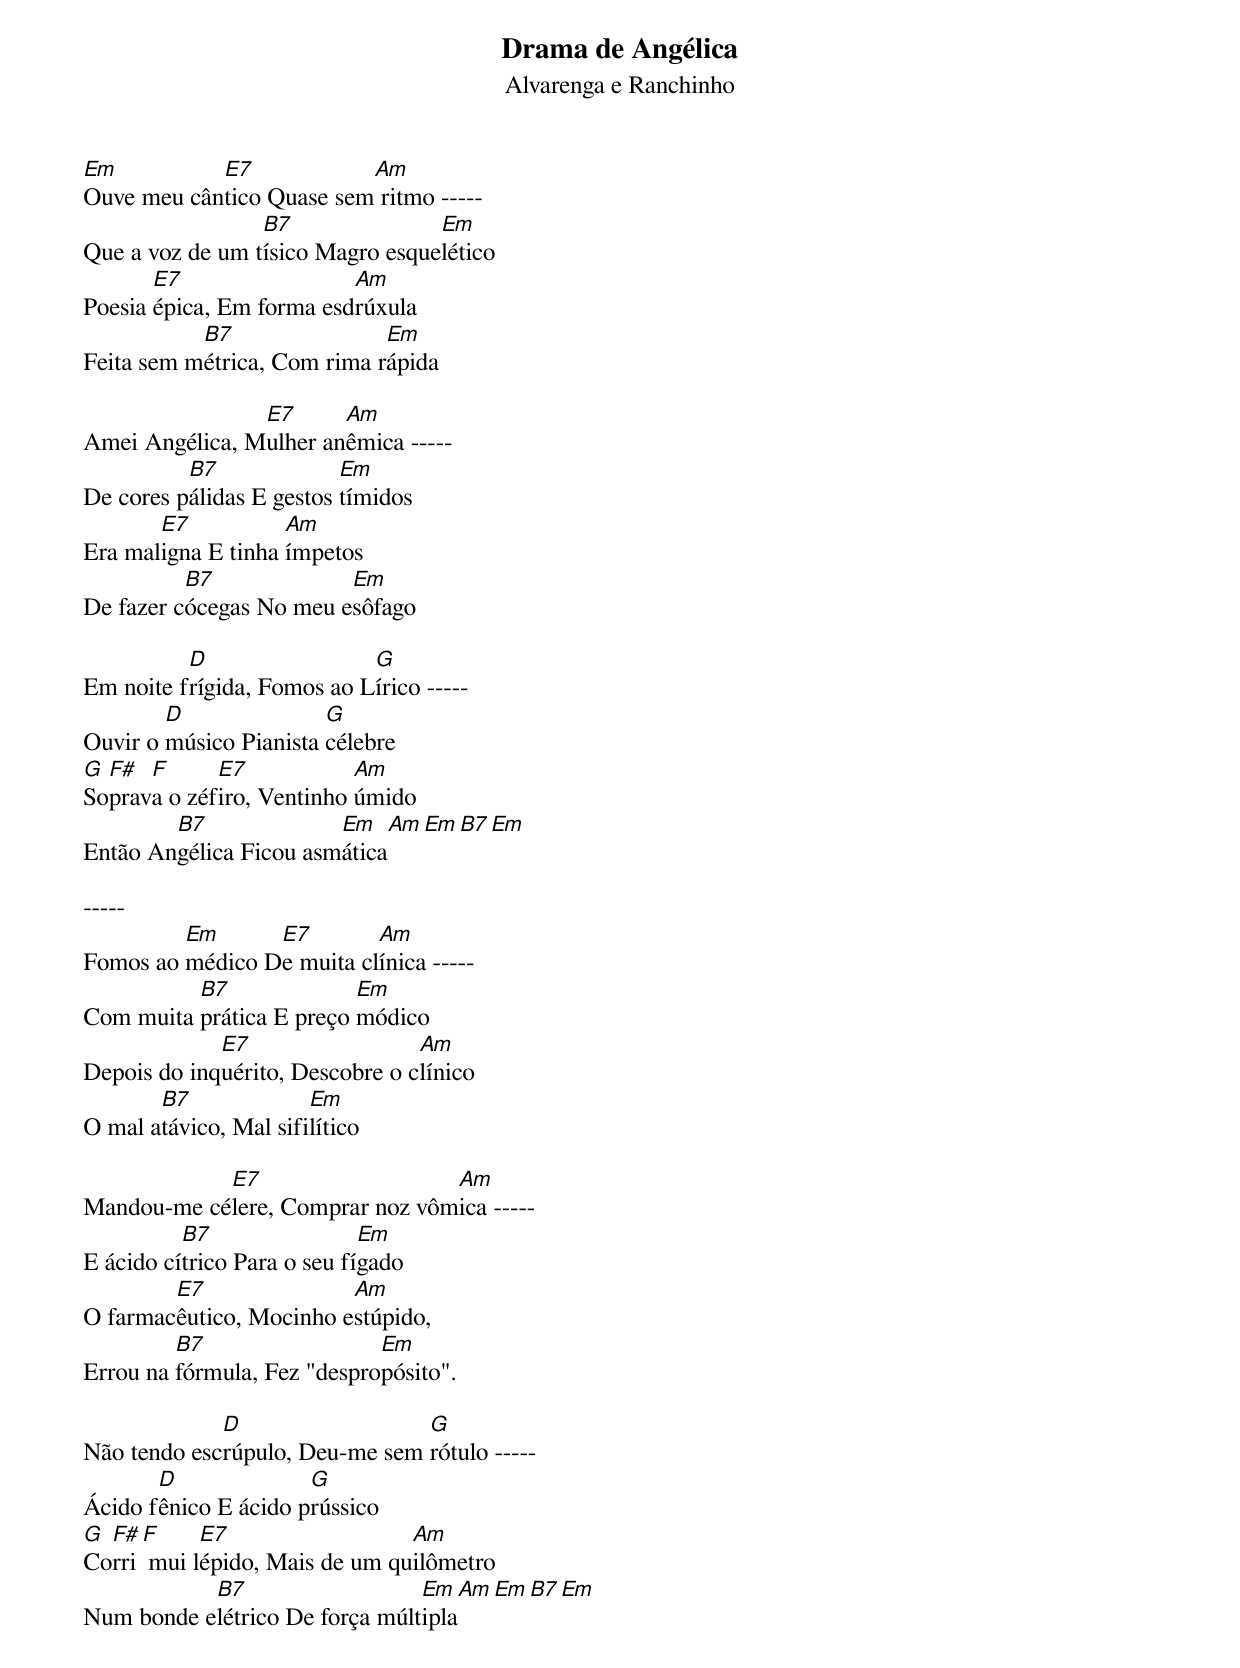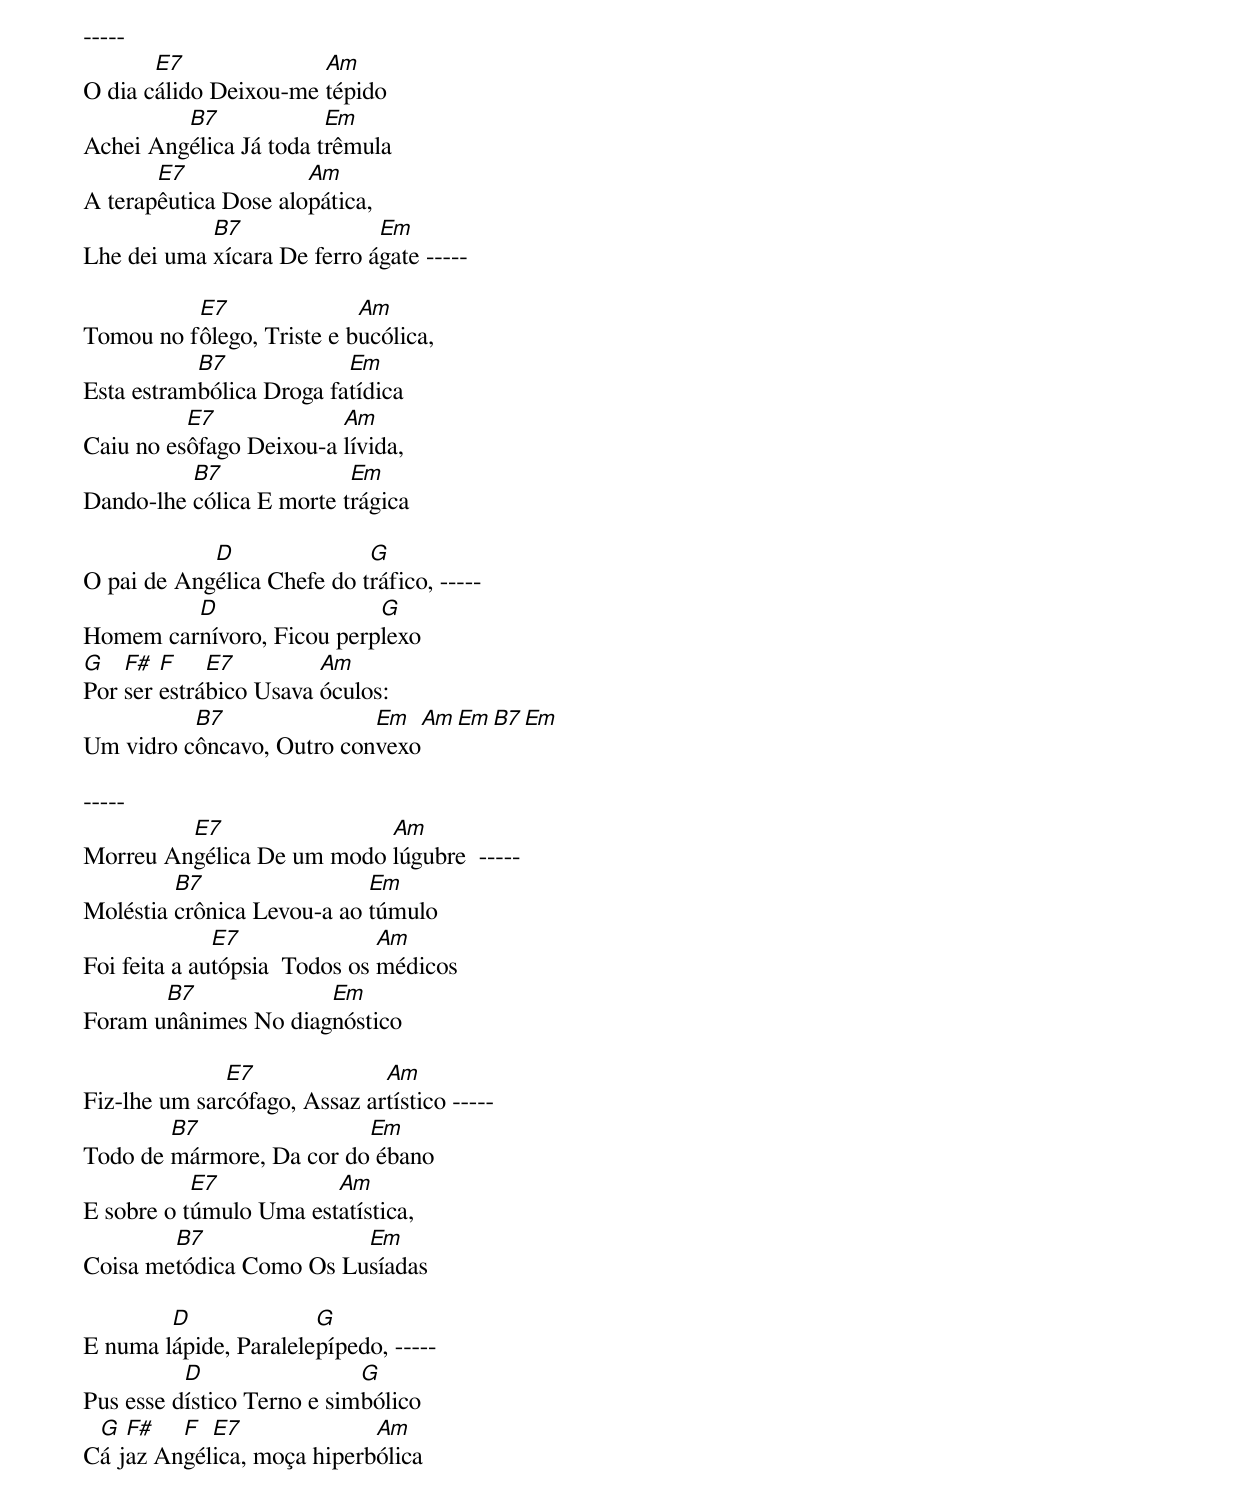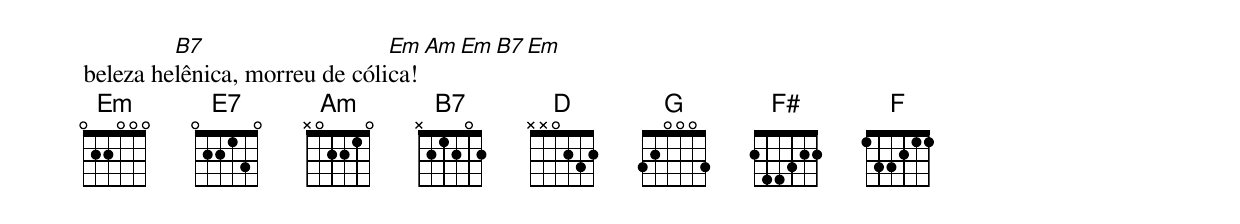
Drama de Angélica
Alvarenga e Ranchinho

Em          E7            Am
Ouve meu cântico Quase sem ritmo -----
                 B7               Em
Que a voz de um tísico Magro esquelético
       E7                 Am
Poesia épica, Em forma esdrúxula
           B7                Em
Feita sem métrica, Com rima rápida

                E7      Am
Amei Angélica, Mulher anêmica -----
          B7              Em
De cores pálidas E gestos tímidos
       E7           Am
Era maligna E tinha ímpetos
          B7             Em
De fazer cócegas No meu esôfago

          D                 G
Em noite frígida, Fomos ao Lírico -----
        D               G
Ouvir o músico Pianista célebre
G F#  F      E7            Am
Soprava o zéfiro, Ventinho úmido
        B7              Em    Am Em B7 Em
Então Angélica Ficou asmática

-----
         Em      E7        Am
Fomos ao médico De muita clínica -----
          B7              Em
Com muita prática E preço módico
             E7                  Am
Depois do inquérito, Descobre o clínico
       B7              Em
O mal atávico, Mal sifilítico

            E7                   Am
Mandou-me célere, Comprar noz vômica -----
          B7                 Em
E ácido cítrico Para o seu fígado
        E7               Am
O farmacêutico, Mocinho estúpido,
         B7                  Em
Errou na fórmula, Fez "despropósito".

             D                  G
Não tendo escrúpulo, Deu-me sem rótulo -----
       D              G
Ácido fênico E ácido prússico
G F# F     E7                  Am
Corri mui lépido, Mais de um quilômetro
           B7                   Em   Am Em B7 Em
Num bonde elétrico De força múltipla

-----
       E7              Am
O dia cálido Deixou-me tépido
         B7             Em
Achei Angélica Já toda trêmula
       E7             Am
A terapêutica Dose alopática,
            B7               Em
Lhe dei uma xícara De ferro ágate -----

          E7               Am
Tomou no fôlego, Triste e bucólica,
           B7             Em
Esta estrambólica Droga fatídica
          E7             Am
Caiu no esôfago Deixou-a lívida,
          B7              Em
Dando-lhe cólica E morte trágica

            D               G
O pai de Angélica Chefe do tráfico, -----
         D                 G
Homem carnívoro, Ficou perplexo
G   F#  F    E7         Am
Por ser estrábico Usava óculos:
          B7               Em  Am Em B7 Em
Um vidro côncavo, Outro convexo

-----
         E7                Am
Morreu Angélica De um modo lúgubre  -----
         B7                 Em
Moléstia crônica Levou-a ao túmulo
              E7               Am
Foi feita a autópsia  Todos os médicos
       B7             Em
Foram unânimes No diagnóstico

              E7              Am
Fiz-lhe um sarcófago, Assaz artístico -----
        B7                Em
Todo de mármore, Da cor do ébano
           E7           Am
E sobre o túmulo Uma estatística,
        B7               Em
Coisa metódica Como Os Lusíadas

        D              G
E numa lápide, Paralelepípedo, -----
          D                 G
Pus esse dístico Terno e simbólico
 G  F#   F  E7              Am
Cá jaz Angélica, moça hiperbólica
         B7                    Em  Am Em B7 Em
beleza helênica, morreu de cólica!
